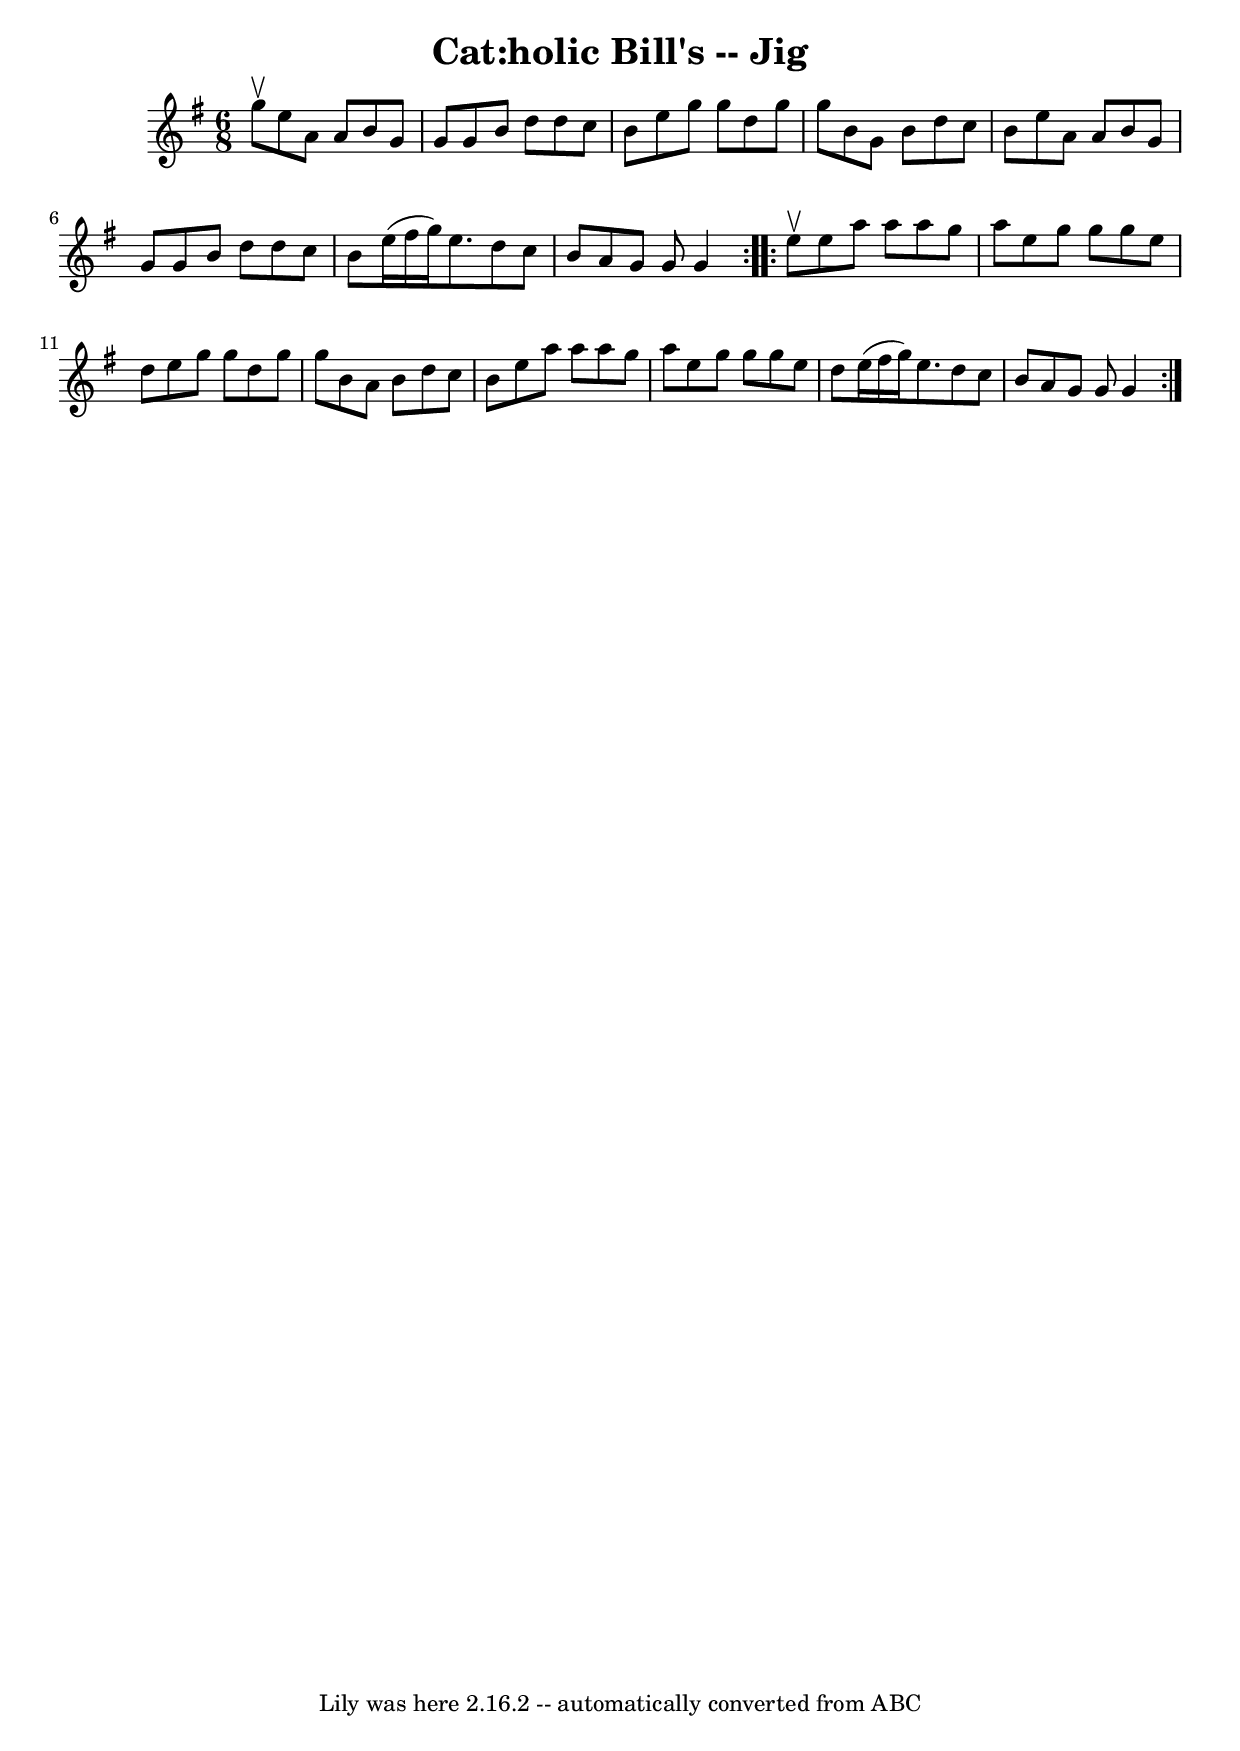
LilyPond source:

\version "2.7.40"
\include "Mammoth.ily"
\header {
	%% book = "Ryan's Mammoth Collection"
	crossRefNumber = "1"
	footnotes = "\\\\90 471"
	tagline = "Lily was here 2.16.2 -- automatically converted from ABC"
	title = "Cat:holic Bill's -- Jig"
}
voicedefault =  {


\repeat volta 2 {
\time 6/8 
\key g \major g''8^\upbow |
 e''8 a'8 a'8 b'8   
 g'8 g'8    |
 g'8 b'8 d''8 d''8 c''8 b'8    |
 
 e''8 g''8 g''8 d''8 g''8 g''8    |
 b'8 g'8 b'8  
 d''8 c''8 b'8    |
 e''8 a'8 a'8 b'8 g'8 g'8   
 |
 g'8 b'8 d''8 d''8 c''8 b'8    |
 e''16 (
fis''16 g''16) e''8. d''8 c''8 b'8    |
 a'8 g'8    
g'8 g'4  }     \repeat volta 2 { e''8^\upbow |
 e''8 a''8    
a''8 a''8 g''8 a''8    |
 e''8 g''8 g''8 g''8 e''8 
 d''8    |
 e''8 g''8 g''8 d''8 g''8 g''8    |
  
 b'8 a'8 b'8 d''8 c''8 b'8    |
 e''8 a''8 a''8  
 a''8 g''8 a''8    |
 e''8 g''8 g''8 g''8 e''8    
d''8    |
 e''16 (fis''16 g''16) e''8. d''8 c''8    
b'8    |
 a'8 g'8 g'8 g'4  }   
}

\score{
    <<

	\context Staff="default"
	{
	    \voicedefault 
	}

    >>
	\layout {
	}
	\midi {}
}
